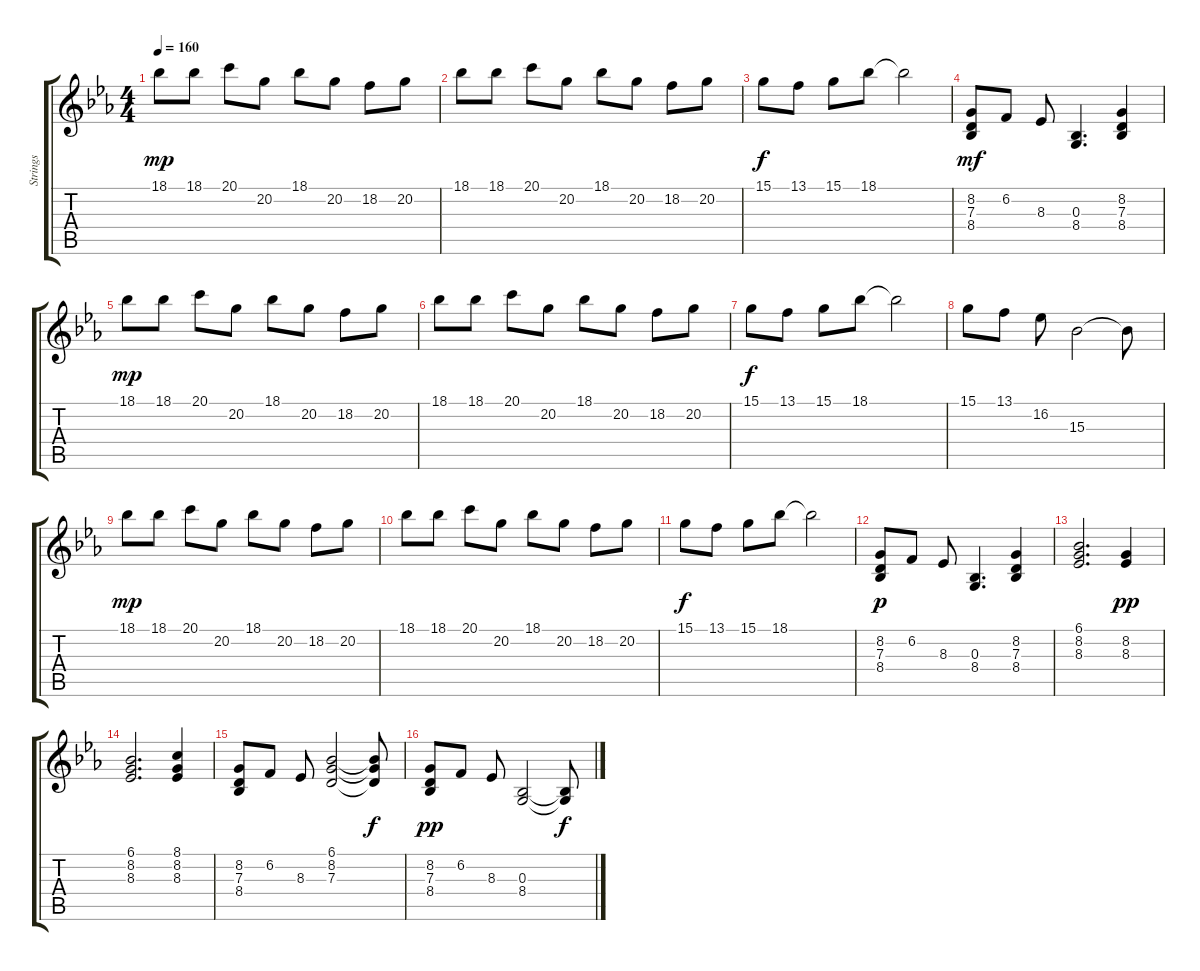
\track ("Strings" "Strings") {instrument synthstrings1}
\staff {score tabs}
\tuning (E4 B3 G3 D3 A2 E2) {hide}
\ts (4 4)
\tempo 160
\clef g2
\ks eb
18.1.8{dy mp} 18.1.8 20.1.8 20.2.8 18.1.8 20.2.8 18.2.8 20.2.8 |
18.1.8 18.1.8 20.1.8 20.2.8 18.1.8 20.2.8 18.2.8 20.2.8 |
15.1.8{dy f} 13.1.8 15.1.8 18.1.8 18.1{t}.2 |
(8.2 7.3 8.4).8{dy mf} 6.2.8 8.3.8 (0.3 8.4).4{d} (8.2 7.3 8.4).4 |
18.1.8{dy mp} 18.1.8 20.1.8 20.2.8 18.1.8 20.2.8 18.2.8 20.2.8 |
18.1.8 18.1.8 20.1.8 20.2.8 18.1.8 20.2.8 18.2.8 20.2.8 |
15.1.8{dy f} 13.1.8 15.1.8 18.1.8 18.1{t}.2 |
15.1.8 13.1.8 16.2.8 15.3.2 15.3{t}.8 |
18.1.8{dy mp} 18.1.8 20.1.8 20.2.8 18.1.8 20.2.8 18.2.8 20.2.8 |
18.1.8 18.1.8 20.1.8 20.2.8 18.1.8 20.2.8 18.2.8 20.2.8 |
15.1.8{dy f} 13.1.8 15.1.8 18.1.8 18.1{t}.2 |
(8.2 7.3 8.4).8{dy p} 6.2.8 8.3.8 (0.3 8.4).4{d} (8.2 7.3 8.4).4 |
(6.1 8.2 8.3).2{d} (8.2 8.3).4{dy pp} |
(6.1 8.2 8.3).2{d} (8.1 8.2 8.3).4 |
(8.2 7.3 8.4).8 6.2.8 8.3.8 (6.1 8.2 7.3).2 (6.1{t} 8.2{t} 7.3{t}).8{dy f} |
(8.2 7.3 8.4).8{dy pp} 6.2.8 8.3.8 (0.3 8.4).2 (0.3{t} 8.4{t}).8{dy f}
